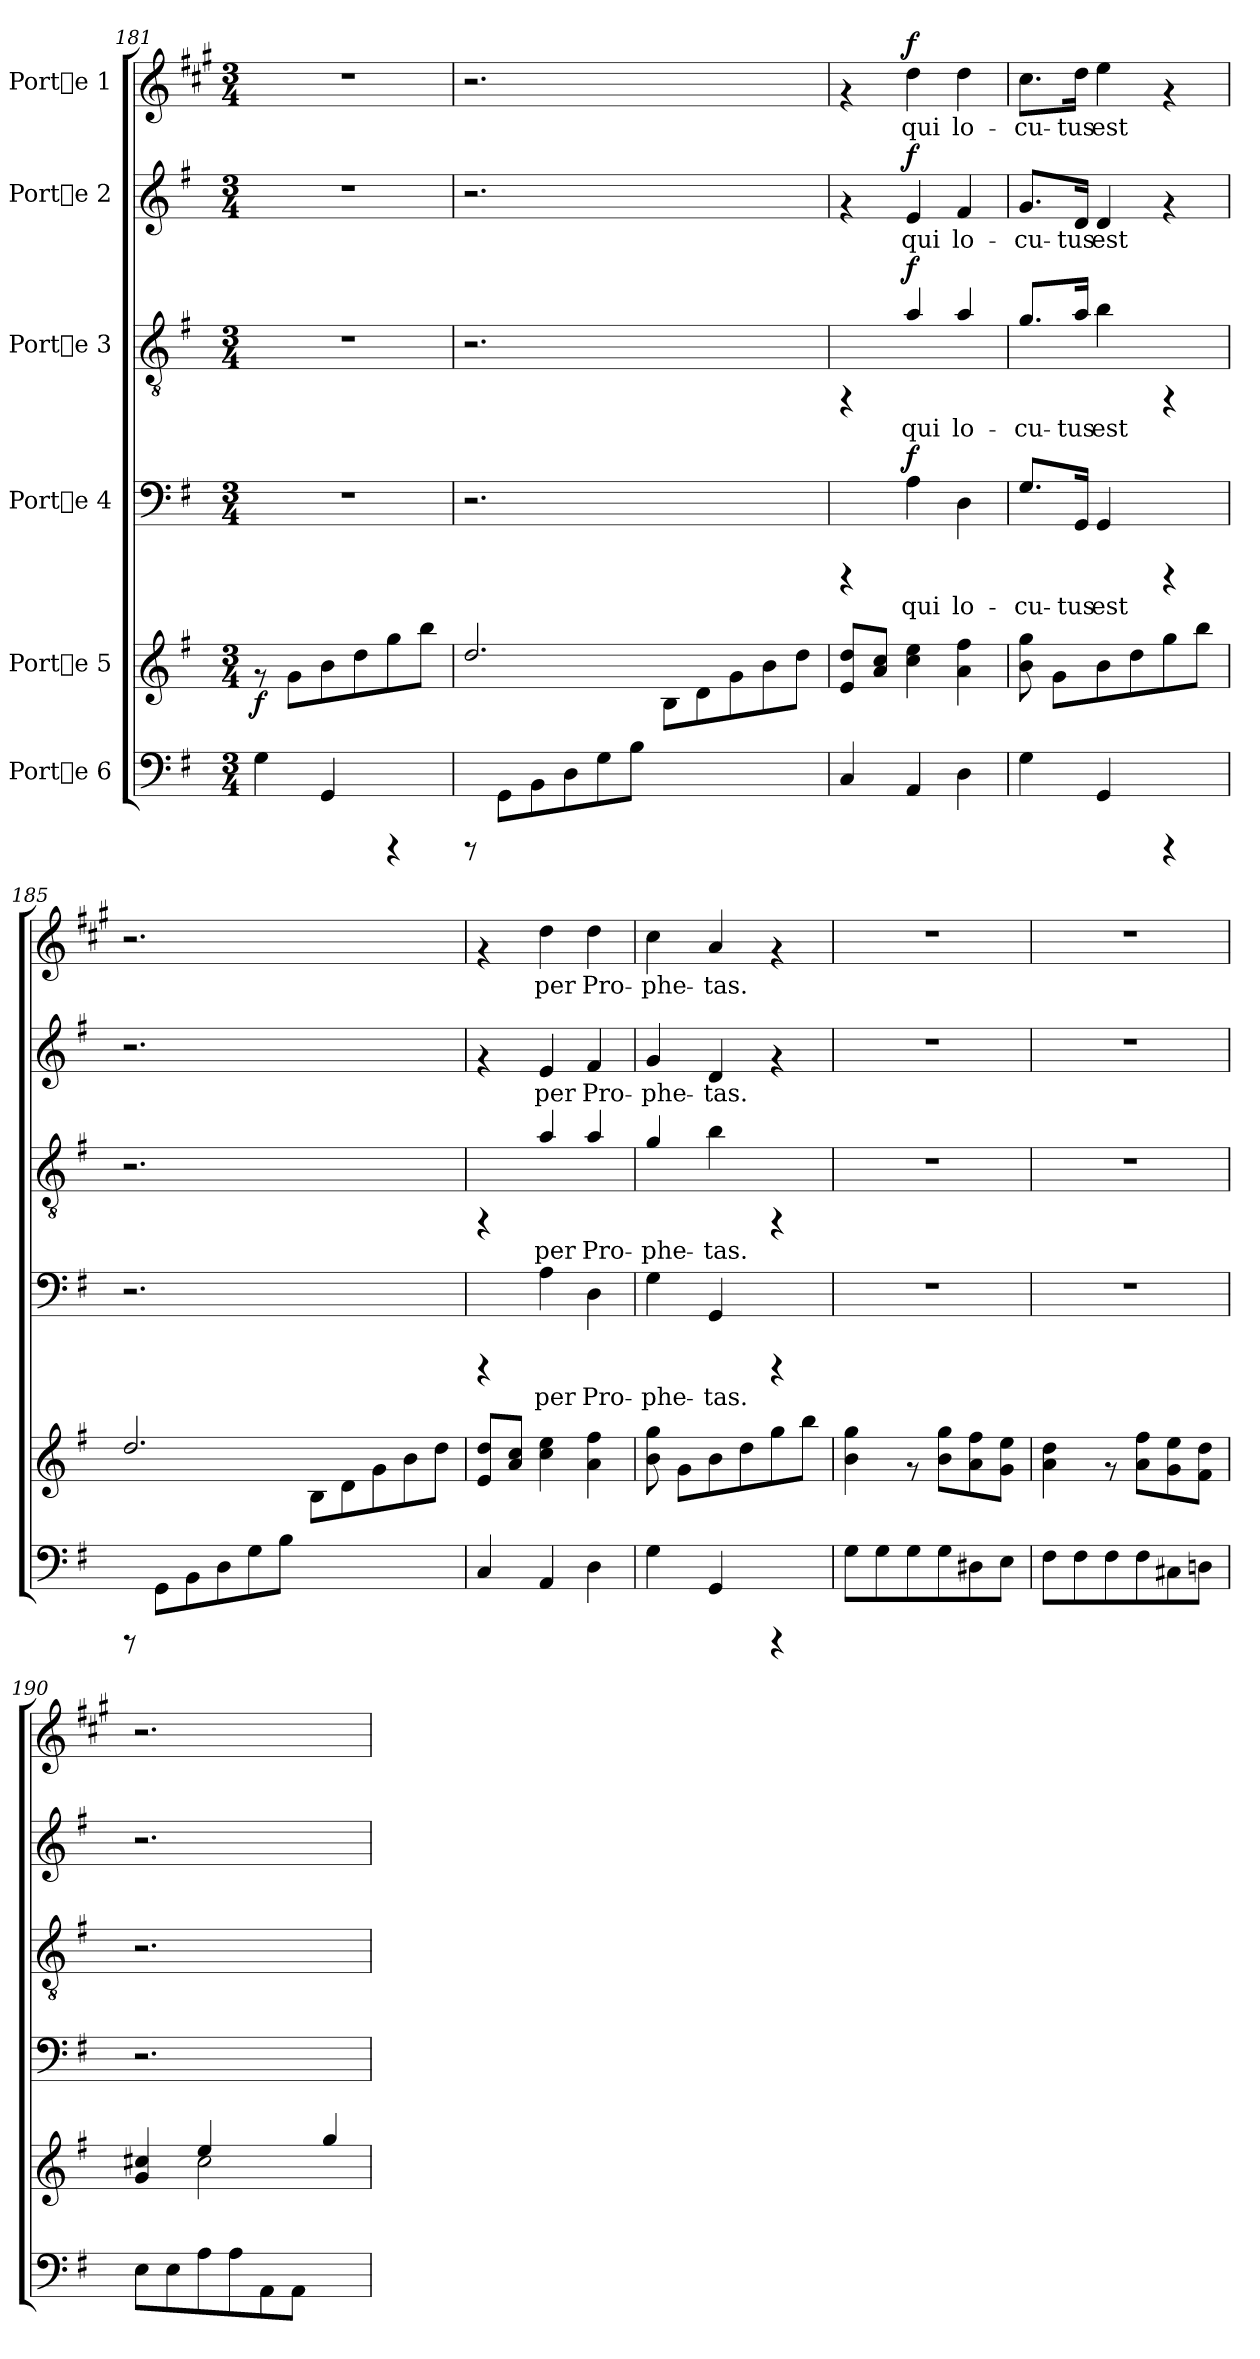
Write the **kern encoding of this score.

**kern	**kern	**dynam	**kern	**text	**dynam	**kern	**text	**dynam	**kern	**text	**dynam	**kern	**text	**dynam
*part6	*part5	*part5	*part4	*part4	*part4	*part3	*part3	*part3	*part2	*part2	*part2	*part1	*part1	*part1
*staff6	*staff5	*staff5	*staff4	*staff4	*staff4	*staff3	*staff3	*staff3	*staff2	*staff2	*staff2	*staff1	*staff1	*staff1
*I"Porte 6	*I"Porte 5	*	*I"Porte 4	*	*	*I"Porte 3	*	*	*I"Porte 2	*	*	*I"Porte 1	*	*
*clefF4	*clefG2	*	*clefF4	*	*	*clefGv2	*	*	*clefG2	*	*	*clefG2	*	*
*	*	*	*	*	*	*ITrd8c14	*	*	*	*	*	*ITrd1c2	*	*
*k[f#]	*k[f#]	*	*k[f#]	*	*	*k[f#]	*	*	*k[f#]	*	*	*k[f#]	*	*
*G:	*G:	*	*G:	*	*	*G:	*	*	*G:	*	*	*G:	*	*
*M3/4	*M3/4	*	*M3/4	*	*	*M3/4	*	*	*M3/4	*	*	*M3/4	*	*
=181	=181	=181	=181	=181	=181	=181	=181	=181	=181	=181	=181	=181	=181	=181
!	!	!LO:DY:b	!	!	!	!	!	!	!	!	!	!	!	!
4G\	8rf	f	2.r	.	.	2.r	.	.	2.r	.	.	2.r	.	.
.	8g\L	.	.	.	.	.	.	.	.	.	.	.	.	.
4GG/	8b\	.	.	.	.	.	.	.	.	.	.	.	.	.
.	8dd\	.	.	.	.	.	.	.	.	.	.	.	.	.
4rCCC	8gg\	.	.	.	.	.	.	.	.	.	.	.	.	.
.	8bb\J	.	.	.	.	.	.	.	.	.	.	.	.	.
=182	=182	=182	=182	=182	=182	=182	=182	=182	=182	=182	=182	=182	=182	=182
8rCCC	2.dd/	.	2.r	.	.	2.r	.	.	2.r	.	.	2.r	.	.
8GG\L	.	.	.	.	.	.	.	.	.	.	.	.	.	.
8BB\	.	.	.	.	.	.	.	.	.	.	.	.	.	.
8D\	.	.	.	.	.	.	.	.	.	.	.	.	.	.
8G\	.	.	.	.	.	.	.	.	.	.	.	.	.	.
8B\J	.	.	.	.	.	.	.	.	.	.	.	.	.	.
2ryy	8B\L	.	2ryy	.	.	2ryy	.	.	2ryy	.	.	2ryy	.	.
.	8d\	.	.	.	.	.	.	.	.	.	.	.	.	.
.	8g\	.	.	.	.	.	.	.	.	.	.	.	.	.
.	8b\	.	.	.	.	.	.	.	.	.	.	.	.	.
8ryy	8dd\J	.	8ryy	.	.	8ryy	.	.	8ryy	.	.	8ryy	.	.
=183	=183	=183	=183	=183	=183	=183	=183	=183	=183	=183	=183	=183	=183	=183
4C/	8dd/ 8e/L	.	4rCCC	.	.	4rFF	.	.	4rf	.	.	4rf	.	.
.	8cc/ 8a/J	.	.	.	.	.	.	.	.	.	.	.	.	.
!	!	!	!	!LO:LY:b:cj	!LO:DY:a	!	!LO:LY:b:cj	!LO:DY:a	!	!LO:LY:b:cj	!LO:DY:a	!	!LO:LY:b:cj	!LO:DY:a
4AA/	4ee\ 4cc\	.	4A\	qui	f	4A/	qui	f	4e/	qui	f	4cc\	qui	f
!	!	!	!	!LO:LY:b:cj	!	!	!LO:LY:b:cj	!	!	!LO:LY:b:cj	!	!	!LO:LY:b:cj	!
4D\	4ff#\ 4a\	.	4D\	lo-	.	4A/	lo-	.	4f#/	lo-	.	4cc\	lo-	.
!!LO:PB:g=z
=184	=184	=184	=184	=184	=184	=184	=184	=184	=184	=184	=184	=184	=184	=184
!	!	!	!	!LO:LY:b:cj	!	!	!LO:LY:b:cj	!	!	!LO:LY:b:cj	!	!	!LO:LY:b:cj	!
4G\	8gg\ 8b\	.	8.G/L	-cu-	.	8.G/L	-cu-	.	8.g/L	-cu-	.	8.b\L	-cu-	.
.	8g\L	.	.	.	.	.	.	.	.	.	.	.	.	.
!	!	!	!	!LO:LY:b:cj	!	!	!LO:LY:b:cj	!	!	!LO:LY:b:cj	!	!	!LO:LY:b:cj	!
.	.	.	16GG/Jk	-tus	.	16A/Jk	-tus	.	16d/Jk	-tus	.	16cc\Jk	-tus	.
!	!	!	!	!LO:LY:b:cj	!	!	!LO:LY:b:cj	!	!	!LO:LY:b:cj	!	!	!LO:LY:b:cj	!
4GG/	8b\	.	4GG/	est	.	4B\	est	.	4d/	est	.	4dd\	est	.
.	8dd\	.	.	.	.	.	.	.	.	.	.	.	.	.
4rCCC	8gg\	.	4rCCC	.	.	4rFF	.	.	4rf	.	.	4rf	.	.
.	8bb\J	.	.	.	.	.	.	.	.	.	.	.	.	.
=185	=185	=185	=185	=185	=185	=185	=185	=185	=185	=185	=185	=185	=185	=185
8rCCC	2.dd/	.	2.r	.	.	2.r	.	.	2.r	.	.	2.r	.	.
8GG\L	.	.	.	.	.	.	.	.	.	.	.	.	.	.
8BB\	.	.	.	.	.	.	.	.	.	.	.	.	.	.
8D\	.	.	.	.	.	.	.	.	.	.	.	.	.	.
8G\	.	.	.	.	.	.	.	.	.	.	.	.	.	.
8B\J	.	.	.	.	.	.	.	.	.	.	.	.	.	.
2ryy	8B\L	.	2ryy	.	.	2ryy	.	.	2ryy	.	.	2ryy	.	.
.	8d\	.	.	.	.	.	.	.	.	.	.	.	.	.
.	8g\	.	.	.	.	.	.	.	.	.	.	.	.	.
.	8b\	.	.	.	.	.	.	.	.	.	.	.	.	.
8ryy	8dd\J	.	8ryy	.	.	8ryy	.	.	8ryy	.	.	8ryy	.	.
=186	=186	=186	=186	=186	=186	=186	=186	=186	=186	=186	=186	=186	=186	=186
4C/	8dd/ 8e/L	.	4rCCC	.	.	4rFF	.	.	4rf	.	.	4rf	.	.
.	8cc/ 8a/J	.	.	.	.	.	.	.	.	.	.	.	.	.
!	!	!	!	!LO:LY:b:cj	!	!	!LO:LY:b:cj	!	!	!LO:LY:b:cj	!	!	!LO:LY:b:cj	!
4AA/	4ee\ 4cc\	.	4A\	per	.	4A/	per	.	4e/	per	.	4cc\	per	.
!	!	!	!	!LO:LY:b:cj	!	!	!LO:LY:b:cj	!	!	!LO:LY:b:cj	!	!	!LO:LY:b:cj	!
4D\	4ff#\ 4a\	.	4D\	Pro-	.	4A/	Pro-	.	4f#/	Pro-	.	4cc\	Pro-	.
=187	=187	=187	=187	=187	=187	=187	=187	=187	=187	=187	=187	=187	=187	=187
!	!	!	!	!LO:LY:b:cj	!	!	!LO:LY:b:cj	!	!	!LO:LY:b:cj	!	!	!LO:LY:b:cj	!
4G\	8gg\ 8b\	.	4G\	-phe-	.	4G/	-phe-	.	4g/	-phe-	.	4b\	-phe-	.
.	8g\L	.	.	.	.	.	.	.	.	.	.	.	.	.
!	!	!	!	!LO:LY:b:cj	!	!	!LO:LY:b:cj	!	!	!LO:LY:b:cj	!	!	!LO:LY:b:cj	!
4GG/	8b\	.	4GG/	-tas.	.	4B\	-tas.	.	4d/	-tas.	.	4g/	-tas.	.
.	8dd\	.	.	.	.	.	.	.	.	.	.	.	.	.
4rCCC	8gg\	.	4rCCC	.	.	4rFF	.	.	4rf	.	.	4rf	.	.
.	8bb\J	.	.	.	.	.	.	.	.	.	.	.	.	.
=188	=188	=188	=188	=188	=188	=188	=188	=188	=188	=188	=188	=188	=188	=188
8G\L	4gg\ 4b\	.	2.r	.	.	2.r	.	.	2.r	.	.	2.r	.	.
8G\	.	.	.	.	.	.	.	.	.	.	.	.	.	.
8G\	8rf	.	.	.	.	.	.	.	.	.	.	.	.	.
8G\	8gg\ 8b\L	.	.	.	.	.	.	.	.	.	.	.	.	.
8D#X\	8ff#\ 8a\	.	.	.	.	.	.	.	.	.	.	.	.	.
8E\J	8ee\ 8g\J	.	.	.	.	.	.	.	.	.	.	.	.	.
=189	=189	=189	=189	=189	=189	=189	=189	=189	=189	=189	=189	=189	=189	=189
8F#\L	4dd\ 4a\	.	2.r	.	.	2.r	.	.	2.r	.	.	2.r	.	.
8F#\	.	.	.	.	.	.	.	.	.	.	.	.	.	.
8F#\	8rf	.	.	.	.	.	.	.	.	.	.	.	.	.
8F#\	8ff#\ 8a\L	.	.	.	.	.	.	.	.	.	.	.	.	.
8C#X\	8ee\ 8g\	.	.	.	.	.	.	.	.	.	.	.	.	.
8Dn\J	8dd\ 8f#\J	.	.	.	.	.	.	.	.	.	.	.	.	.
=190	=190	=190	=190	=190	=190	=190	=190	=190	=190	=190	=190	=190	=190	=190
*	*^	*	*	*	*	*	*	*	*	*	*	*	*	*
8E\L	4cc#X/ 4g/	4ryy	.	2.r	.	.	2.r	.	.	2.r	.	.	2.r	.	.
8E\	.	.	.	.	.	.	.	.	.	.	.	.	.	.	.
8A\	2cc#\	4ee/	.	.	.	.	.	.	.	.	.	.	.	.	.
8A\	.	.	.	.	.	.	.	.	.	.	.	.	.	.	.
8AA\	.	2ryy	.	.	.	.	.	.	.	.	.	.	.	.	.
8AA\J	.	.	.	.	.	.	.	.	.	.	.	.	.	.	.
4ryy	4gg/	.	.	4ryy	.	.	4ryy	.	.	4ryy	.	.	4ryy	.	.
*	*v	*v	*	*	*	*	*	*	*	*	*	*	*	*	*
=	=	=	=	=	=	=	=	=	=	=	=	=	=	=
*-	*-	*-	*-	*-	*-	*-	*-	*-	*-	*-	*-	*-	*-	*-
